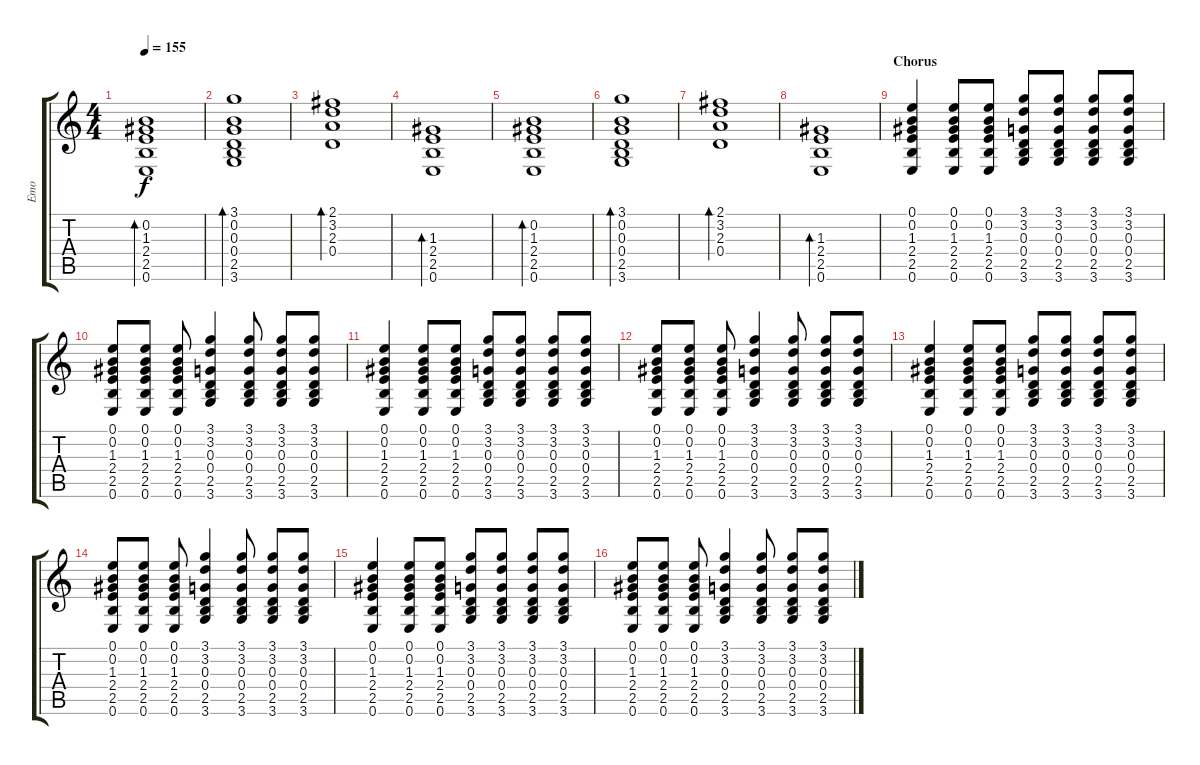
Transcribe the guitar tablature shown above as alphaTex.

\track ("Emo" "Emo") {instrument electricguitarclean}
\staff {score tabs}
\tuning (E4 B3 G3 D3 A2 E2) {hide}
\ts (4 4)
\tempo 155
\clef g2
\ks c
(0.2 1.3 2.4 2.5 0.6).1{bd 60 dy f} |
(3.1 0.2 0.3 0.4 2.5 3.6).1{bd 60} |
(2.1 3.2 2.3 0.4).1{bd 60} |
(1.3 2.4 2.5 0.6).1{bd 60} |
(0.2 1.3 2.4 2.5 0.6).1{bd 60} |
(3.1 0.2 0.3 0.4 2.5 3.6).1{bd 60} |
(2.1 3.2 2.3 0.4).1{bd 60} |
(1.3 2.4 2.5 0.6).1{bd 60} |
\section ("" "Chorus")
(0.1 0.2 1.3 2.4 2.5 0.6).4 (0.1 0.2 1.3 2.4 2.5 0.6).8 (0.1 0.2 1.3 2.4 2.5 0.6).8 (3.1 3.2 0.3 0.4 2.5 3.6).8 (3.1 3.2 0.3 0.4 2.5 3.6).8 (3.1 3.2 0.3 0.4 2.5 3.6).8 (3.1 3.2 0.3 0.4 2.5 3.6).8 |
(0.1 0.2 1.3 2.4 2.5 0.6).8 (0.1 0.2 1.3 2.4 2.5 0.6).8 (0.1 0.2 1.3 2.4 2.5 0.6).8 (3.1 3.2 0.3 0.4 2.5 3.6).4 (3.1 3.2 0.3 0.4 2.5 3.6).8 (3.1 3.2 0.3 0.4 2.5 3.6).8 (3.1 3.2 0.3 0.4 2.5 3.6).8 |
(0.1 0.2 1.3 2.4 2.5 0.6).4 (0.1 0.2 1.3 2.4 2.5 0.6).8 (0.1 0.2 1.3 2.4 2.5 0.6).8 (3.1 3.2 0.3 0.4 2.5 3.6).8 (3.1 3.2 0.3 0.4 2.5 3.6).8 (3.1 3.2 0.3 0.4 2.5 3.6).8 (3.1 3.2 0.3 0.4 2.5 3.6).8 |
(0.1 0.2 1.3 2.4 2.5 0.6).8 (0.1 0.2 1.3 2.4 2.5 0.6).8 (0.1 0.2 1.3 2.4 2.5 0.6).8 (3.1 3.2 0.3 0.4 2.5 3.6).4 (3.1 3.2 0.3 0.4 2.5 3.6).8 (3.1 3.2 0.3 0.4 2.5 3.6).8 (3.1 3.2 0.3 0.4 2.5 3.6).8 |
(0.1 0.2 1.3 2.4 2.5 0.6).4 (0.1 0.2 1.3 2.4 2.5 0.6).8 (0.1 0.2 1.3 2.4 2.5 0.6).8 (3.1 3.2 0.3 0.4 2.5 3.6).8 (3.1 3.2 0.3 0.4 2.5 3.6).8 (3.1 3.2 0.3 0.4 2.5 3.6).8 (3.1 3.2 0.3 0.4 2.5 3.6).8 |
(0.1 0.2 1.3 2.4 2.5 0.6).8 (0.1 0.2 1.3 2.4 2.5 0.6).8 (0.1 0.2 1.3 2.4 2.5 0.6).8 (3.1 3.2 0.3 0.4 2.5 3.6).4 (3.1 3.2 0.3 0.4 2.5 3.6).8 (3.1 3.2 0.3 0.4 2.5 3.6).8 (3.1 3.2 0.3 0.4 2.5 3.6).8 |
(0.1 0.2 1.3 2.4 2.5 0.6).4 (0.1 0.2 1.3 2.4 2.5 0.6).8 (0.1 0.2 1.3 2.4 2.5 0.6).8 (3.1 3.2 0.3 0.4 2.5 3.6).8 (3.1 3.2 0.3 0.4 2.5 3.6).8 (3.1 3.2 0.3 0.4 2.5 3.6).8 (3.1 3.2 0.3 0.4 2.5 3.6).8 |
(0.1 0.2 1.3 2.4 2.5 0.6).8 (0.1 0.2 1.3 2.4 2.5 0.6).8 (0.1 0.2 1.3 2.4 2.5 0.6).8 (3.1 3.2 0.3 0.4 2.5 3.6).4 (3.1 3.2 0.3 0.4 2.5 3.6).8 (3.1 3.2 0.3 0.4 2.5 3.6).8 (3.1 3.2 0.3 0.4 2.5 3.6).8
